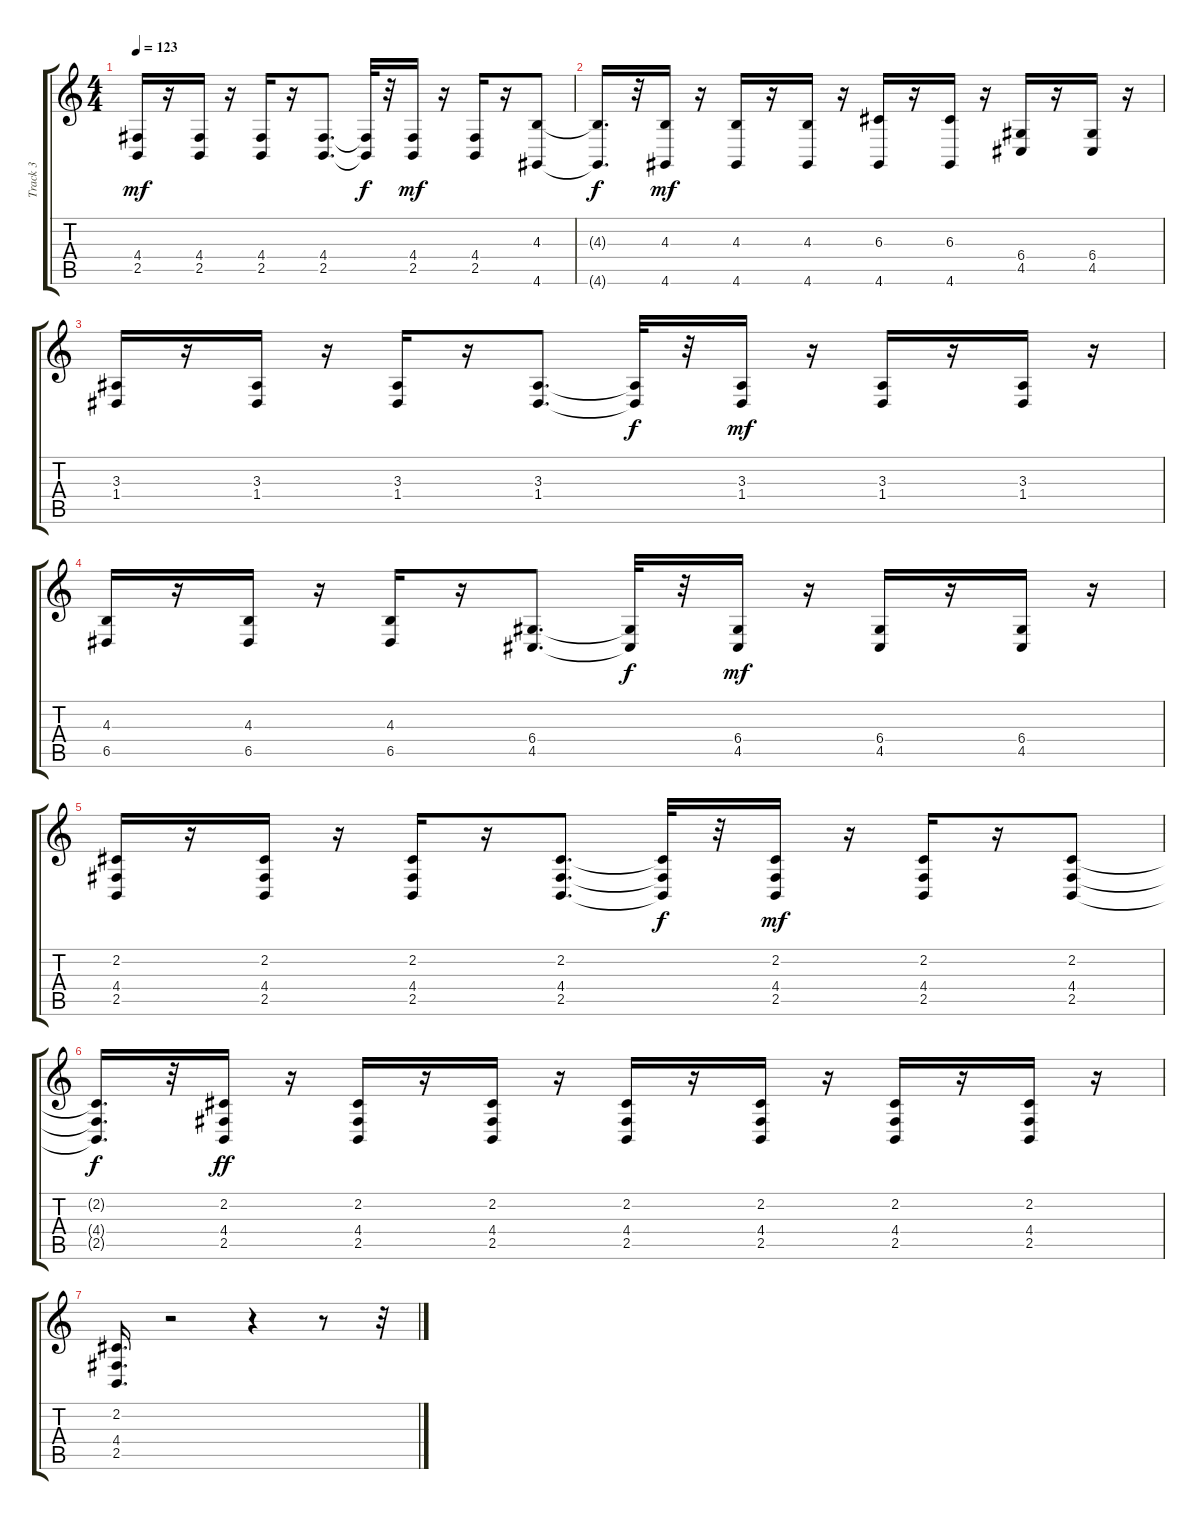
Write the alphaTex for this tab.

\track ("Track 3" "Track 3") {instrument frenchhorn}
\staff {score tabs}
\tuning (E4 B3 G3 D3 A2 E2) {hide}
\ts (4 4)
\tempo 123
\clef g2
\ks c
(4.4 2.5).16{dy mf} r.16 (4.4 2.5).16 r.16 (4.4 2.5).16 r.16 (4.4 2.5).8{d} (4.4{t} 2.5{t}).32{dy f} r.32 (4.4 2.5).16{dy mf} r.16 (4.4 2.5).16 r.16 (4.3 4.6).8 |
(4.3{t} 4.6{t}).16{d dy f} r.32 (4.3 4.6).16{dy mf} r.16 (4.3 4.6).16 r.16 (4.3 4.6).16 r.16 (6.3 4.6).16 r.16 (6.3 4.6).16 r.16 (6.4 4.5).16 r.16 (6.4 4.5).16 r.16 |
(3.3 1.4).16 r.16 (3.3 1.4).16 r.16 (3.3 1.4).16 r.16 (3.3 1.4).8{d} (3.3{t} 1.4{t}).32{dy f} r.32 (3.3 1.4).16{dy mf} r.16 (3.3 1.4).16 r.16 (3.3 1.4).16 r.16 |
(4.3 6.5).16 r.16 (4.3 6.5).16 r.16 (4.3 6.5).16 r.16 (6.4 4.5).8{d} (6.4{t} 4.5{t}).32{dy f} r.32 (6.4 4.5).16{dy mf} r.16 (6.4 4.5).16 r.16 (6.4 4.5).16 r.16 |
(2.2 4.4 2.5).16 r.16 (2.2 4.4 2.5).16 r.16 (2.2 4.4 2.5).16 r.16 (2.2 4.4 2.5).8{d} (2.2{t} 4.4{t} 2.5{t}).32{dy f} r.32 (2.2 4.4 2.5).16{dy mf} r.16 (2.2 4.4 2.5).16 r.16 (2.2 4.4 2.5).8 |
(2.2{t} 4.4{t} 2.5{t}).16{d dy f} r.32 (2.2 4.4 2.5).16{dy ff} r.16 (2.2 4.4 2.5).16 r.16 (2.2 4.4 2.5).16 r.16 (2.2 4.4 2.5).16 r.16 (2.2 4.4 2.5).16 r.16 (2.2 4.4 2.5).16 r.16 (2.2 4.4 2.5).16 r.16 |
(2.2 4.4 2.5).16{d} r.2 r.4 r.8 r.32
